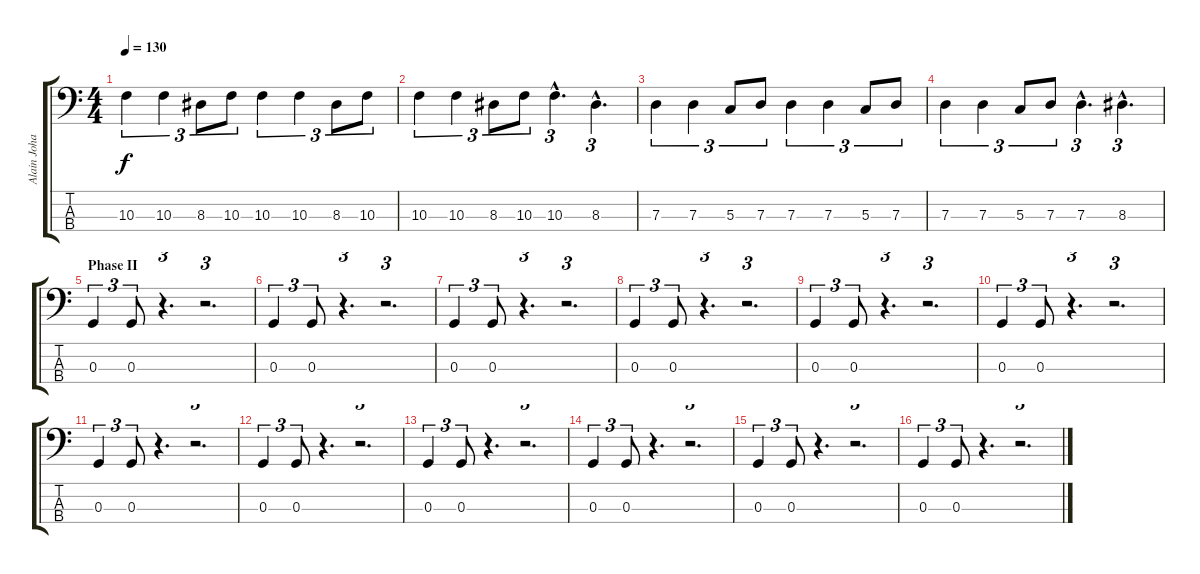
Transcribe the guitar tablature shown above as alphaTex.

\track ("Alain Johannes" "Alain Joha") {instrument electricbasspick}
\staff {score tabs}
\tuning (G2 D2 G1 E1) {hide}
\ts (4 4)
\tempo 130
\clef f4
\ks c
10.3.4{tu (3 2) dy f} 10.3.4{tu (3 2)} 8.3.8{tu (3 2)} 10.3.8{tu (3 2)} 10.3.4{tu (3 2)} 10.3.4{tu (3 2)} 8.3.8{tu (3 2)} 10.3.8{tu (3 2)} |
10.3.4{tu (3 2)} 10.3.4{tu (3 2)} 8.3.8{tu (3 2)} 10.3.8{tu (3 2)} 10.3{hac}.4{d tu (3 2)} 8.3{hac}.4{d tu (3 2)} |
7.3.4{tu (3 2)} 7.3.4{tu (3 2)} 5.3.8{tu (3 2)} 7.3.8{tu (3 2)} 7.3.4{tu (3 2)} 7.3.4{tu (3 2)} 5.3.8{tu (3 2)} 7.3.8{tu (3 2)} |
7.3.4{tu (3 2)} 7.3.4{tu (3 2)} 5.3.8{tu (3 2)} 7.3.8{tu (3 2)} 7.3{hac}.4{d tu (3 2)} 8.3{hac}.4{d tu (3 2)} |
\section ("" "Phase II")
0.3.4{tu (3 2)} 0.3.8{tu (3 2)} r.4{d tu (3 2)} r.2{d tu (3 2)} |
0.3.4{tu (3 2)} 0.3.8{tu (3 2)} r.4{d tu (3 2)} r.2{d tu (3 2)} |
0.3.4{tu (3 2)} 0.3.8{tu (3 2)} r.4{d tu (3 2)} r.2{d tu (3 2)} |
0.3.4{tu (3 2)} 0.3.8{tu (3 2)} r.4{d tu (3 2)} r.2{d tu (3 2)} |
0.3.4{tu (3 2)} 0.3.8{tu (3 2)} r.4{d tu (3 2)} r.2{d tu (3 2)} |
0.3.4{tu (3 2)} 0.3.8{tu (3 2)} r.4{d tu (3 2)} r.2{d tu (3 2)} |
0.3.4{tu (3 2)} 0.3.8{tu (3 2)} r.4{d tu (3 2)} r.2{d tu (3 2)} |
0.3.4{tu (3 2)} 0.3.8{tu (3 2)} r.4{d tu (3 2)} r.2{d tu (3 2)} |
0.3.4{tu (3 2)} 0.3.8{tu (3 2)} r.4{d tu (3 2)} r.2{d tu (3 2)} |
0.3.4{tu (3 2)} 0.3.8{tu (3 2)} r.4{d tu (3 2)} r.2{d tu (3 2)} |
0.3.4{tu (3 2)} 0.3.8{tu (3 2)} r.4{d tu (3 2)} r.2{d tu (3 2)} |
0.3.4{tu (3 2)} 0.3.8{tu (3 2)} r.4{d tu (3 2)} r.2{d tu (3 2)}
